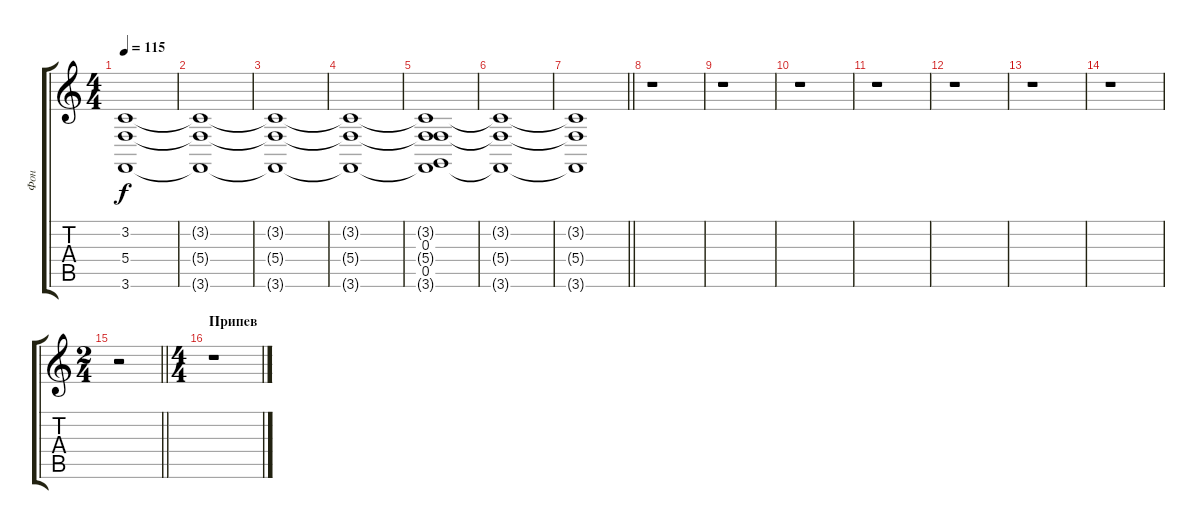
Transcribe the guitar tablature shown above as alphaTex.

\track ("Фон" "Фон") {instrument stringensemble1}
\staff {score tabs}
\tuning (D4 A3 F3 C3 G2 D2) {hide}
\ts (4 4)
\tempo 115
\clef g2
\ks c
(3.2{t} 5.4{t} 3.6{t}).1{dy f} |
(3.2{t} 5.4{t} 3.6{t}).1 |
(3.2{t} 5.4{t} 3.6{t}).1 |
(3.2{t} 5.4{t} 3.6{t}).1 |
(3.2{t} 0.3 5.4{t} 0.5 3.6{t}).1 |
(3.2{t} 5.4{t} 3.6{t}).1 |
\barLineRight lightlight
(3.2{t} 5.4{t} 3.6{t}).1 |
\section ("" "")
r.1 |
r.1 |
r.1 |
r.1 |
r.1 |
r.1 |
r.1 |
\ts (2 4)
\barLineRight lightlight
r.2 |
\ts (4 4)
\section ("" "Припев")
r.1
